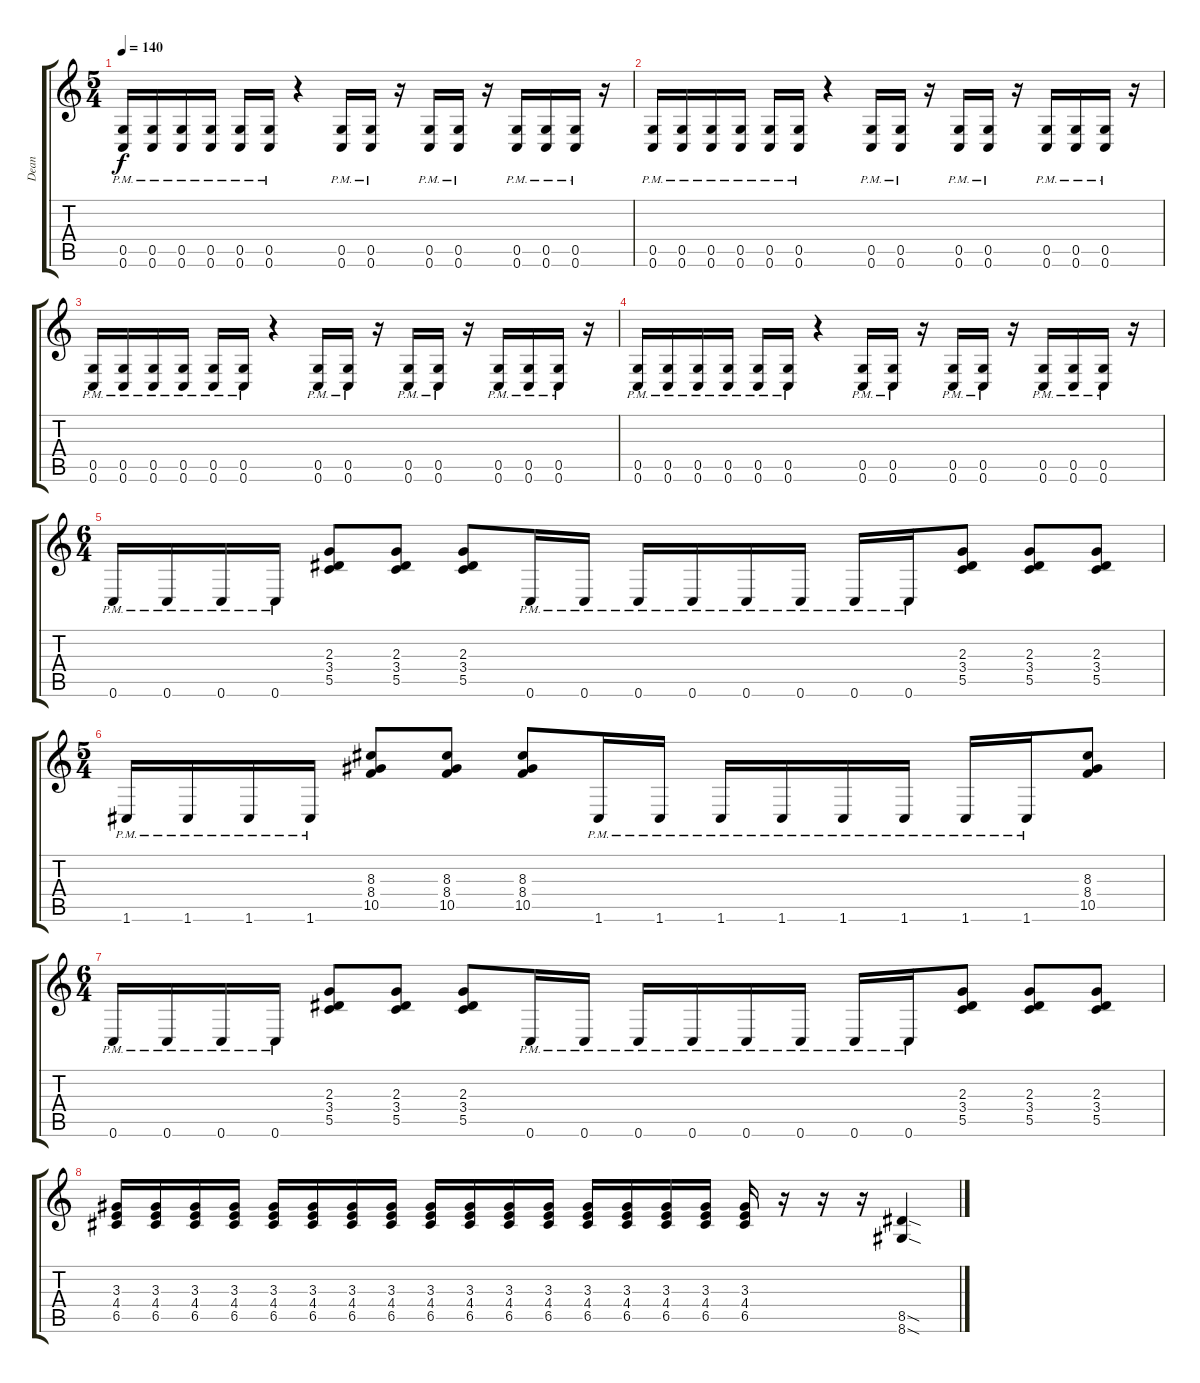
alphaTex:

\track ("Dean" "Dean") {instrument distortionguitar}
\staff {score tabs}
\tuning (D4 A3 F3 C3 G2 C2) {hide}
\ts (5 4)
\tempo 140
\clef g2
\ks c
(0.5{pm} 0.6{pm}).16{dy f volume 12 balance 8} (0.5{pm} 0.6{pm}).16 (0.5{pm} 0.6{pm}).16 (0.5{pm} 0.6{pm}).16 (0.5{pm} 0.6{pm}).16 (0.5{pm} 0.6{pm}).16 r.4 (0.5{pm} 0.6{pm}).16 (0.5{pm} 0.6{pm}).16 r.16 (0.5{pm} 0.6{pm}).16 (0.5{pm} 0.6{pm}).16 r.16 (0.5{pm} 0.6{pm}).16 (0.5{pm} 0.6{pm}).16 (0.5{pm} 0.6{pm}).16 r.16 |
(0.5{pm} 0.6{pm}).16 (0.5{pm} 0.6{pm}).16 (0.5{pm} 0.6{pm}).16 (0.5{pm} 0.6{pm}).16 (0.5{pm} 0.6{pm}).16 (0.5{pm} 0.6{pm}).16 r.4 (0.5{pm} 0.6{pm}).16 (0.5{pm} 0.6{pm}).16 r.16 (0.5{pm} 0.6{pm}).16 (0.5{pm} 0.6{pm}).16 r.16 (0.5{pm} 0.6{pm}).16 (0.5{pm} 0.6{pm}).16 (0.5{pm} 0.6{pm}).16 r.16 |
(0.5{pm} 0.6{pm}).16{volume 12} (0.5{pm} 0.6{pm}).16 (0.5{pm} 0.6{pm}).16 (0.5{pm} 0.6{pm}).16 (0.5{pm} 0.6{pm}).16 (0.5{pm} 0.6{pm}).16 r.4 (0.5{pm} 0.6{pm}).16 (0.5{pm} 0.6{pm}).16 r.16 (0.5{pm} 0.6{pm}).16 (0.5{pm} 0.6{pm}).16 r.16 (0.5{pm} 0.6{pm}).16 (0.5{pm} 0.6{pm}).16 (0.5{pm} 0.6{pm}).16 r.16 |
(0.5{pm} 0.6{pm}).16 (0.5{pm} 0.6{pm}).16 (0.5{pm} 0.6{pm}).16 (0.5{pm} 0.6{pm}).16 (0.5{pm} 0.6{pm}).16 (0.5{pm} 0.6{pm}).16 r.4 (0.5{pm} 0.6{pm}).16 (0.5{pm} 0.6{pm}).16 r.16 (0.5{pm} 0.6{pm}).16 (0.5{pm} 0.6{pm}).16 r.16 (0.5{pm} 0.6{pm}).16 (0.5{pm} 0.6{pm}).16 (0.5{pm} 0.6{pm}).16 r.16 |
\ts (6 4)
0.6{pm}.16 0.6{pm}.16 0.6{pm}.16 0.6{pm}.16 (2.3 3.4 5.5).8 (2.3 3.4 5.5).8 (2.3 3.4 5.5).8 0.6{pm}.16 0.6{pm}.16 0.6{pm}.16 0.6{pm}.16 0.6{pm}.16 0.6{pm}.16 0.6{pm}.16 0.6{pm}.16 (2.3 3.4 5.5).8 (2.3 3.4 5.5).8 (2.3 3.4 5.5).8 |
\ts (5 4)
1.6{pm}.16 1.6{pm}.16 1.6{pm}.16 1.6{pm}.16 (8.3 8.4 10.5).8 (8.3 8.4 10.5).8 (8.3 8.4 10.5).8 1.6{pm}.16 1.6{pm}.16 1.6{pm}.16 1.6{pm}.16 1.6{pm}.16 1.6{pm}.16 1.6{pm}.16 1.6{pm}.16 (8.3 8.4 10.5).8 |
\ts (6 4)
0.6{pm}.16 0.6{pm}.16 0.6{pm}.16 0.6{pm}.16 (2.3 3.4 5.5).8 (2.3 3.4 5.5).8 (2.3 3.4 5.5).8 0.6{pm}.16 0.6{pm}.16 0.6{pm}.16 0.6{pm}.16 0.6{pm}.16 0.6{pm}.16 0.6{pm}.16 0.6{pm}.16 (2.3 3.4 5.5).8 (2.3 3.4 5.5).8 (2.3 3.4 5.5).8 |
(3.3 4.4 6.5).16 (3.3 4.4 6.5).16 (3.3 4.4 6.5).16 (3.3 4.4 6.5).16 (3.3 4.4 6.5).16{volume 11} (3.3 4.4 6.5).16 (3.3 4.4 6.5).16 (3.3 4.4 6.5).16 (3.3 4.4 6.5).16{volume 13} (3.3 4.4 6.5).16 (3.3 4.4 6.5).16 (3.3 4.4 6.5).16 (3.3 4.4 6.5).16{volume 16} (3.3 4.4 6.5).16 (3.3 4.4 6.5).16 (3.3 4.4 6.5).16 (3.3 4.4 6.5).16 r.16 r.16 r.16 (8.5{sod} 8.6{sod}).4{volume 9}
